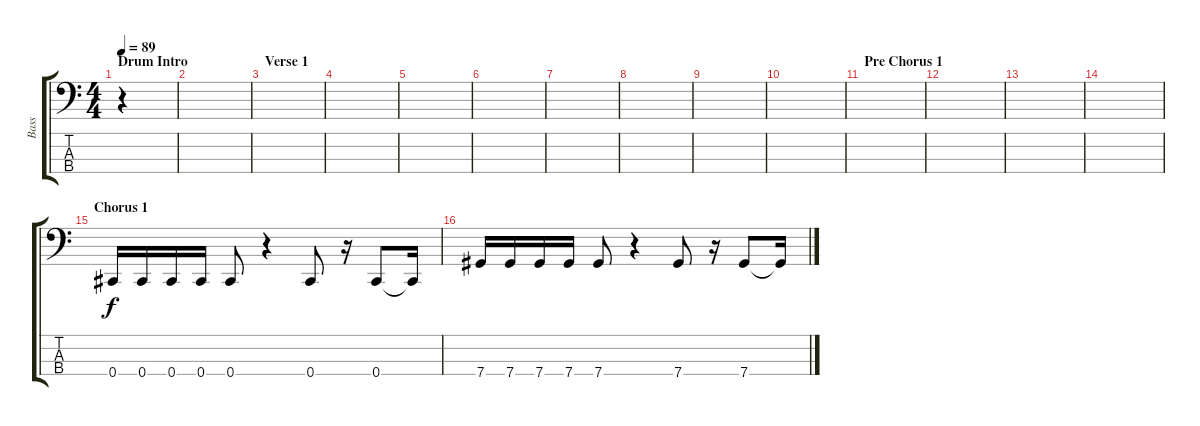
\track ("Bass" "Bass") {instrument electricbassfinger}
\staff {score tabs}
\tuning (Gb2 Db2 Ab1 Db1) {hide}
\ts (4 4)
\section ("" "Drum Intro")
\tempo 89
\clef f4
\ks c
r.4{dy f instrument electricbassfinger} |
|
\section ("" "Verse 1")
|
|
|
|
|
|
|
|
\section ("" "Pre Chorus 1")
|
|
|
|
\section ("" "Chorus 1")
0.4.16 0.4.16 0.4.16 0.4.16 0.4.8 r.4 0.4.8 r.16 0.4.8 0.4{t}.16 |
7.4.16 7.4.16 7.4.16 7.4.16 7.4.8 r.4 7.4.8 r.16 7.4.8 7.4{t}.16
